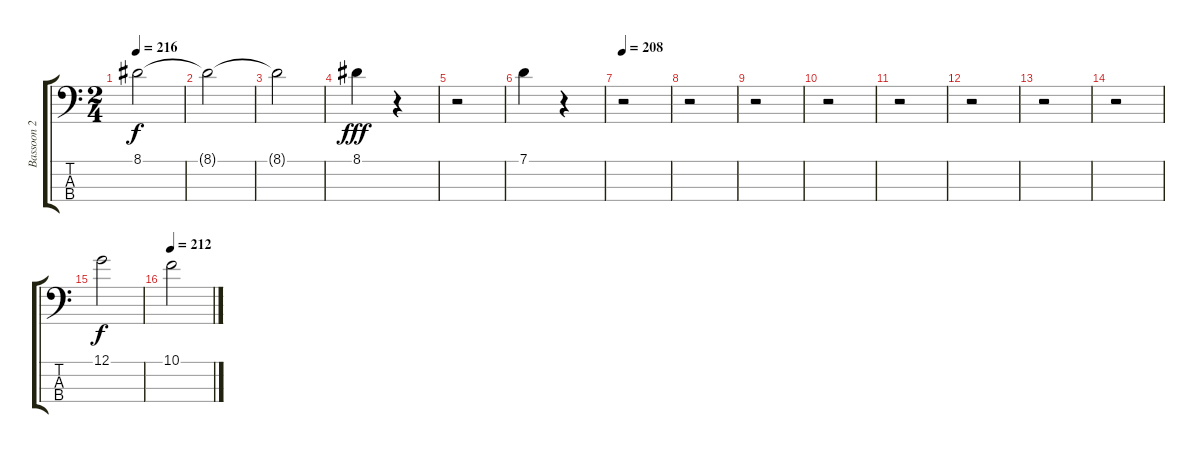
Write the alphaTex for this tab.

\track ("Bassoon 2" "Bassoon 2") {instrument acousticguitarnylon}
\staff {score tabs}
\tuning (G2 D2 A1 E1) {hide}
\ts (2 4)
\tempo 216
\clef f4
\ks c
8.1{t}.2{dy f} |
8.1{t}.2 |
8.1{t}.2 |
8.1.4{dy fff} r.4 |
r.2 |
7.1.4 r.4 |
\tempo 208
r.2 |
r.2 |
r.2 |
r.2 |
r.2 |
r.2 |
r.2 |
r.2 |
12.1.2{dy f} |
\tempo 212
10.1.2
